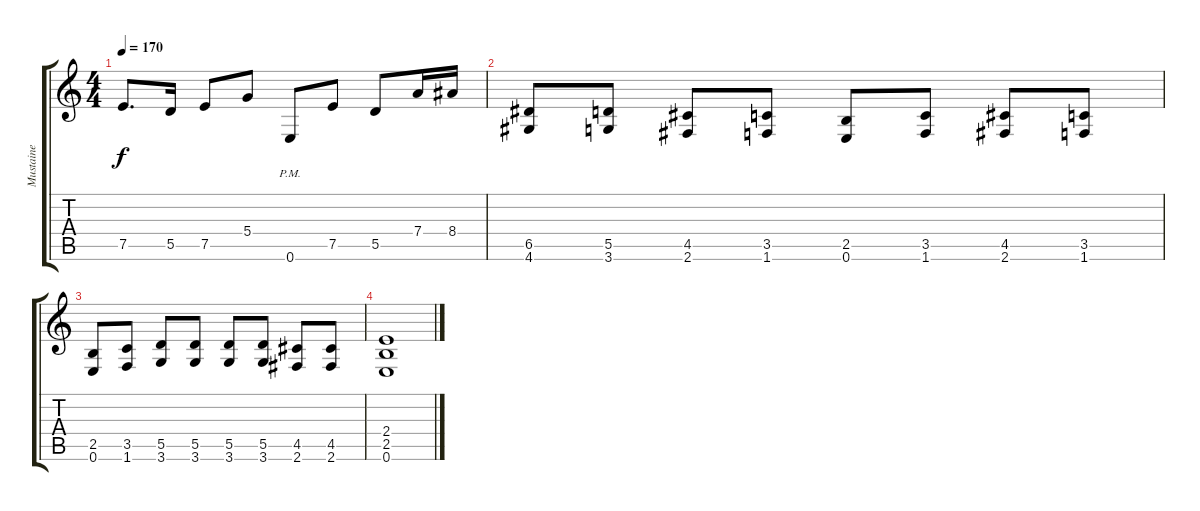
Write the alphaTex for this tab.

\track ("Mustaine" "Mustaine") {instrument distortionguitar}
\staff {score tabs}
\tuning (E4 B3 G3 D3 A2 E2) {hide}
\ts (4 4)
\tempo 170
\clef g2
\ks c
7.5.8{d dy f} 5.5.16 7.5.8 5.4.8 0.6{pm}.8 7.5.8 5.5.8 7.4.16 8.4.16 |
(6.5 4.6).8 (5.5 3.6).8 (4.5 2.6).8 (3.5 1.6).8 (2.5 0.6).8 (3.5 1.6).8 (4.5 2.6).8 (3.5 1.6).8 |
(2.5 0.6).8 (3.5 1.6).8 (5.5 3.6).8 (5.5 3.6).8 (5.5 3.6).8 (5.5 3.6).8 (4.5 2.6).8 (4.5 2.6).8 |
(2.4 2.5 0.6).1
